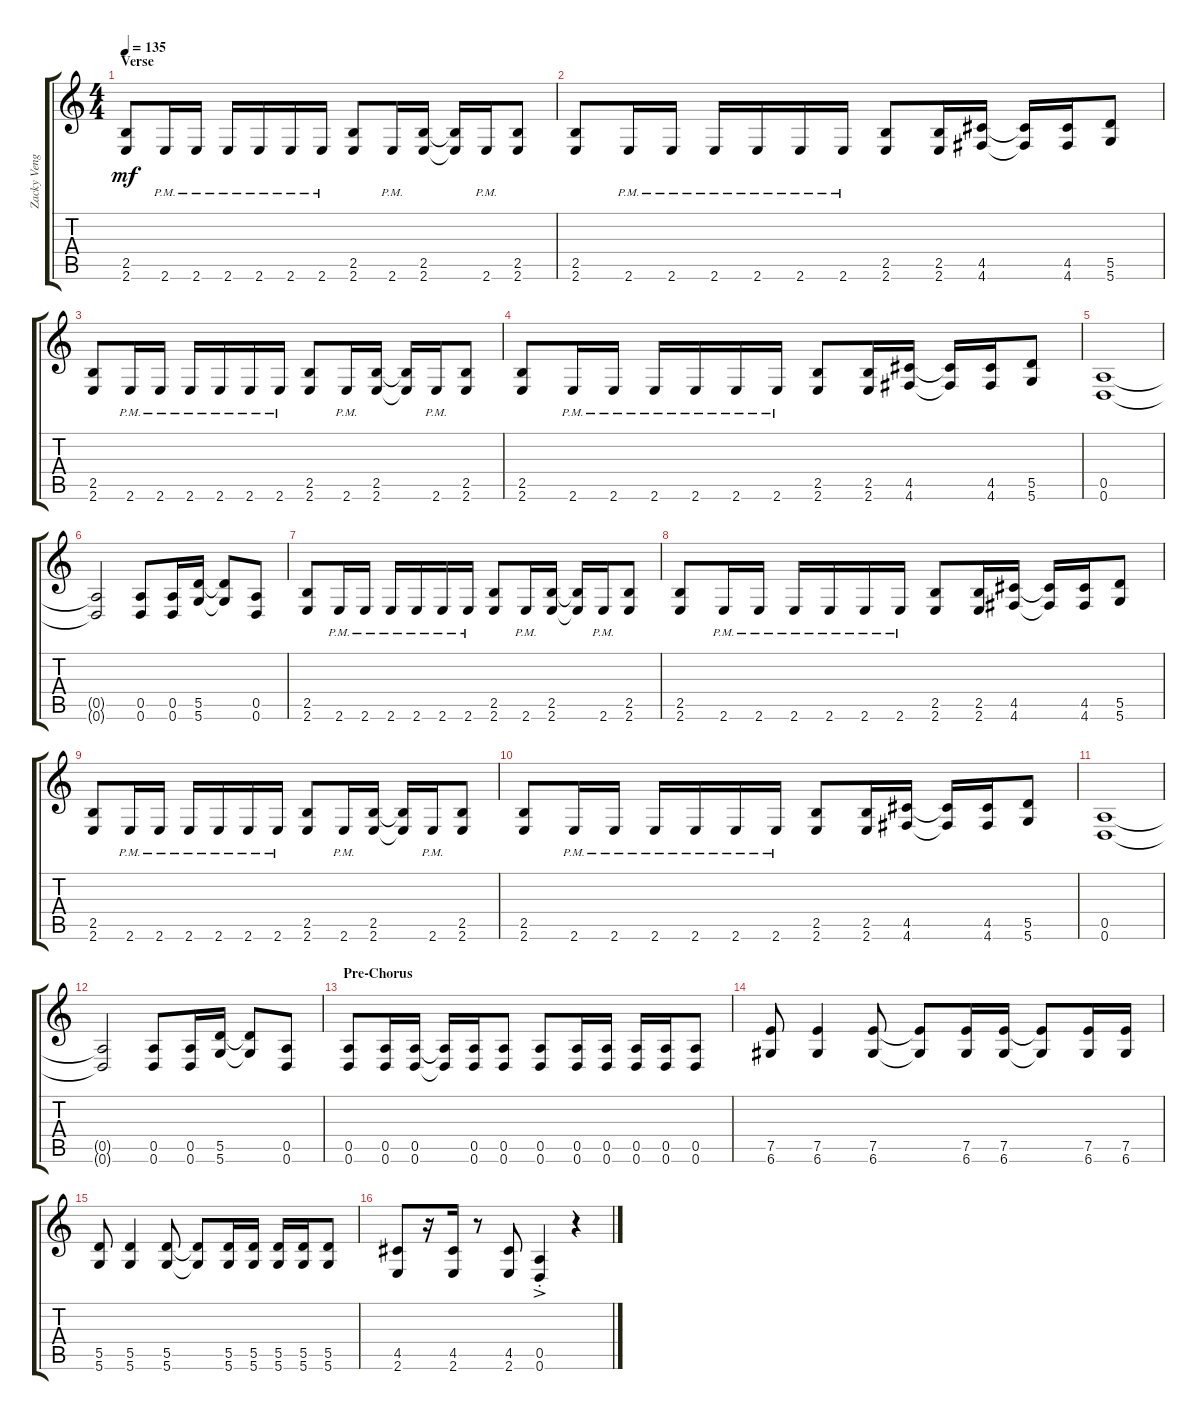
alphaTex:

\track ("Zacky Vengeance" "Zacky Veng") {instrument distortionguitar}
\staff {score tabs}
\tuning (E4 B3 G3 D3 A2 D2) {hide}
\ts (4 4)
\section ("" "Verse")
\tempo 135
\clef g2
\ks c
(2.5 2.6).8{dy mf} 2.6{pm}.16 2.6{pm}.16 2.6{pm}.16 2.6{pm}.16 2.6{pm}.16 2.6{pm}.16 (2.5 2.6).8 2.6{pm}.16 (2.5 2.6).16 (2.5{t} 2.6{t}).16 2.6{pm}.16 (2.5 2.6).8 |
(2.5 2.6).8 2.6{pm}.16 2.6{pm}.16 2.6{pm}.16 2.6{pm}.16 2.6{pm}.16 2.6{pm}.16 (2.5 2.6).8 (2.5 2.6).16 (4.5 4.6).16 (4.5{t} 4.6{t}).16 (4.5 4.6).16 (5.5 5.6).8 |
(2.5 2.6).8 2.6{pm}.16 2.6{pm}.16 2.6{pm}.16 2.6{pm}.16 2.6{pm}.16 2.6{pm}.16 (2.5 2.6).8 2.6{pm}.16 (2.5 2.6).16 (2.5{t} 2.6{t}).16 2.6{pm}.16 (2.5 2.6).8 |
(2.5 2.6).8 2.6{pm}.16 2.6{pm}.16 2.6{pm}.16 2.6{pm}.16 2.6{pm}.16 2.6{pm}.16 (2.5 2.6).8 (2.5 2.6).16 (4.5 4.6).16 (4.5{t} 4.6{t}).16 (4.5 4.6).16 (5.5 5.6).8 |
(0.5 0.6).1 |
(0.5{t} 0.6{t}).2 (0.5 0.6).8 (0.5 0.6).16 (5.5 5.6).16 (5.5{t} 5.6{t}).8 (0.5 0.6).8 |
(2.5 2.6).8 2.6{pm}.16 2.6{pm}.16 2.6{pm}.16 2.6{pm}.16 2.6{pm}.16 2.6{pm}.16 (2.5 2.6).8 2.6{pm}.16 (2.5 2.6).16 (2.5{t} 2.6{t}).16 2.6{pm}.16 (2.5 2.6).8 |
(2.5 2.6).8 2.6{pm}.16 2.6{pm}.16 2.6{pm}.16 2.6{pm}.16 2.6{pm}.16 2.6{pm}.16 (2.5 2.6).8 (2.5 2.6).16 (4.5 4.6).16 (4.5{t} 4.6{t}).16 (4.5 4.6).16 (5.5 5.6).8 |
(2.5 2.6).8 2.6{pm}.16 2.6{pm}.16 2.6{pm}.16 2.6{pm}.16 2.6{pm}.16 2.6{pm}.16 (2.5 2.6).8 2.6{pm}.16 (2.5 2.6).16 (2.5{t} 2.6{t}).16 2.6{pm}.16 (2.5 2.6).8 |
(2.5 2.6).8 2.6{pm}.16 2.6{pm}.16 2.6{pm}.16 2.6{pm}.16 2.6{pm}.16 2.6{pm}.16 (2.5 2.6).8 (2.5 2.6).16 (4.5 4.6).16 (4.5{t} 4.6{t}).16 (4.5 4.6).16 (5.5 5.6).8 |
(0.5 0.6).1 |
(0.5{t} 0.6{t}).2 (0.5 0.6).8 (0.5 0.6).16 (5.5 5.6).16 (5.5{t} 5.6{t}).8 (0.5 0.6).8 |
\section ("" "Pre-Chorus")
(0.5 0.6).8 (0.5 0.6).16 (0.5 0.6).16 (0.5{t} 0.6{t}).16 (0.5 0.6).16 (0.5 0.6).8 (0.5 0.6).8 (0.5 0.6).16 (0.5 0.6).16 (0.5 0.6).16 (0.5 0.6).16 (0.5 0.6).8 |
(7.5 6.6).8 (7.5 6.6).4 (7.5 6.6).8 (7.5{t} 6.6{t}).8 (7.5 6.6).16 (7.5 6.6).16 (7.5{t} 6.6{t}).8 (7.5 6.6).16 (7.5 6.6).16 |
(5.5 5.6).8 (5.5 5.6).4 (5.5 5.6).8 (5.5{t} 5.6{t}).8 (5.5 5.6).16 (5.5 5.6).16 (5.5 5.6).16 (5.5 5.6).16 (5.5 5.6).8 |
(4.5 2.6).8 r.16 (4.5 2.6).16 r.8 (4.5 2.6).8 (0.5{ac st} 0.6{ac st}).4 r.4
